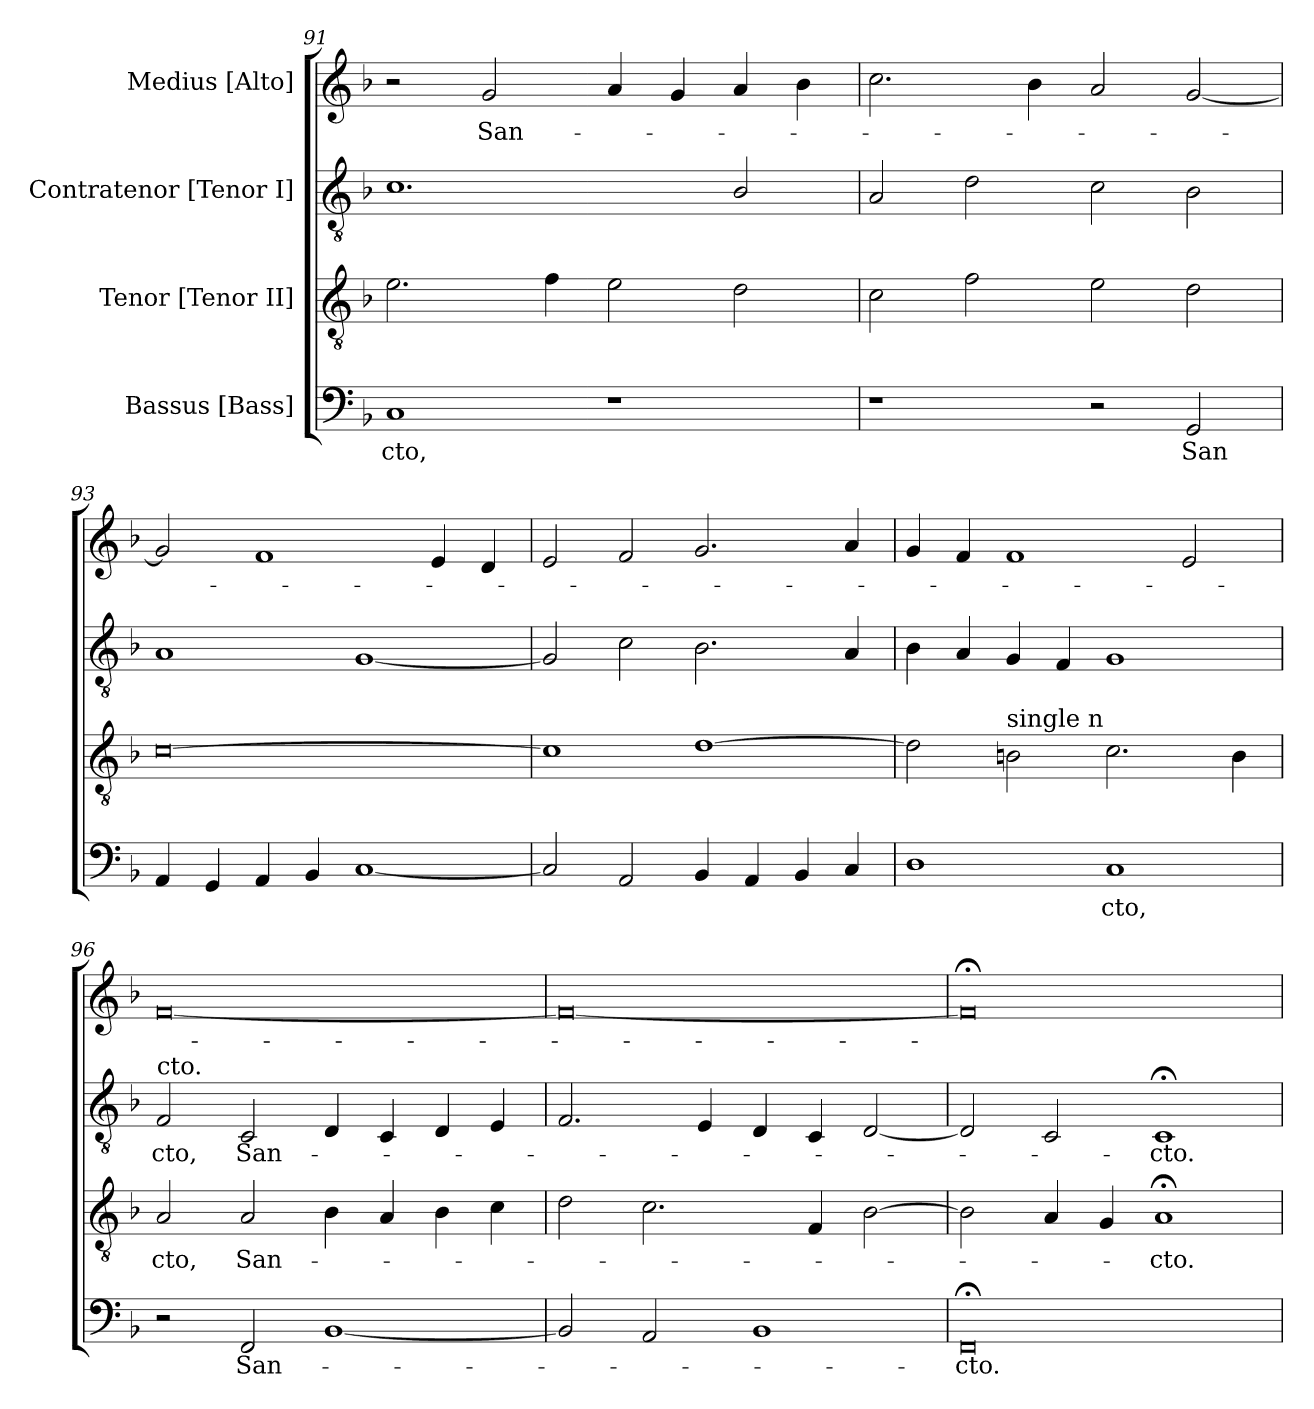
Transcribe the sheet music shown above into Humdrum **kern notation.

**kern	**text	**kern	**text	**kern	**text	**kern	**text
*part4	*part4	*part3	*part3	*part2	*part2	*part1	*part1
*staff4	*staff4	*staff3	*staff3	*staff2	*staff2	*staff1	*staff1
*I"Bassus [Bass]	*	*I"Tenor [Tenor II]	*	*I"Contratenor [Tenor I]	*	*I"Medius [Alto]	*
*clefF4	*	*clefGv2	*	*clefGv2	*	*clefG2	*
*k[b-]	*	*k[b-]	*	*k[b-]	*	*k[b-]	*
*F:	*	*F:	*	*F:	*	*F:	*
=91	=91	=91	=91	=91	=91	=91	=91
!	!LO:LY:b	!	!	!	!	!	!
1C	-cto,	2.e\	.	1.c	.	2r	.
!	!	!	!	!	!	!	!LO:LY:b
.	.	.	.	.	.	2g/	San-
.	.	4f\	.	.	.	.	.
1r	.	2e\	.	.	.	4a/	.
.	.	.	.	.	.	4g/	.
.	.	2d\	.	2B-/	.	4a/	.
.	.	.	.	.	.	4b-\	.
=92	=92	=92	=92	=92	=92	=92	=92
1r	.	2c\	.	2A/	.	2.cc\	.
.	.	2f\	.	2d\	.	.	.
.	.	.	.	.	.	4b-\	.
2r	.	2e\	.	2c\	.	2a/	.
!	!LO:LY:b	!	!	!	!	!	!
2GG/	San	2d\	.	2B-\	.	[>2g/	.
!!LO:PB:g=z
=93	=93	=93	=93	=93	=93	=93	=93
4AA/	.	[>0c	.	1A	.	2g/]	.
4GG/	.	.	.	.	.	.	.
4AA/	.	.	.	.	.	1f	.
4BB-/	.	.	.	.	.	.	.
[<1C	.	.	.	[<1G	.	.	.
.	.	.	.	.	.	4e/	.
.	.	.	.	.	.	4d/	.
=94	=94	=94	=94	=94	=94	=94	=94
2C/]	.	1c]	.	2G/]	.	2e/	.
2AA/	.	.	.	2c\	.	2f/	.
4BB-/	.	[>1d	.	2.B-\	.	2.g/	.
4AA/	.	.	.	.	.	.	.
4BB-/	.	.	.	.	.	.	.
4C/	.	.	.	4A/	.	4a/	.
=95	=95	=95	=95	=95	=95	=95	=95
1D	.	2d\]	.	4B-\	.	4g/	.
.	.	.	.	4A/	.	4f/	.
!	!	!LO:TX:a:t=single n	!	!	!	!	!
.	.	2B\	.	4G/	.	1f	.
.	.	.	.	4F/	.	.	.
!	!LO:LY:b	!	!	!	!	!	!
1C	cto,	2.c\	.	1G	.	.	.
.	.	.	.	.	.	2e/	.
.	.	4B\	.	.	.	.	.
!!LO:LB:g=z
=96	=96	=96	=96	=96	=96	=96	=96
!	!	!	!	!LO:TX:a:t=cto.	!	!	!
!	!	!	!LO:LY:b	!	!LO:LY:b	!	!
2r	.	2A/	-cto,	2F/	-cto,	[<0f	.
!	!LO:LY:b	!	!LO:LY:b	!	!LO:LY:b	!	!
2FF/	San-	2A/	San-	2C/	San-	.	.
[<1BB-	.	4B-\	.	4D/	.	.	.
.	.	4A/	.	4C/	.	.	.
.	.	4B-\	.	4D/	.	.	.
.	.	4c\	.	4E/	.	.	.
=97	=97	=97	=97	=97	=97	=97	=97
2BB-/]	.	2d\	.	2.F/	.	0f_	.
2AA/	.	2.c\	.	.	.	.	.
.	.	.	.	4E/	.	.	.
1BB-	.	.	.	4D/	.	.	.
.	.	4F/	.	4C/	.	.	.
.	.	[>2B-\	.	[<2D/	.	.	.
=98	=98	=98	=98	=98	=98	=98	=98
!	!LO:LY:b	!	!	!	!	!	!
0FF;	-cto.	2B-\]	.	2D/]	.	0f;]	.
.	.	4A/	.	2C/	.	.	.
.	.	4G/	.	.	.	.	.
!	!	!	!LO:LY:b	!	!LO:LY:b	!	!
.	.	1A;<	-cto.	1C;	-cto.	.	.
=	=	=	=	=	=	=	=
*-	*-	*-	*-	*-	*-	*-	*-
